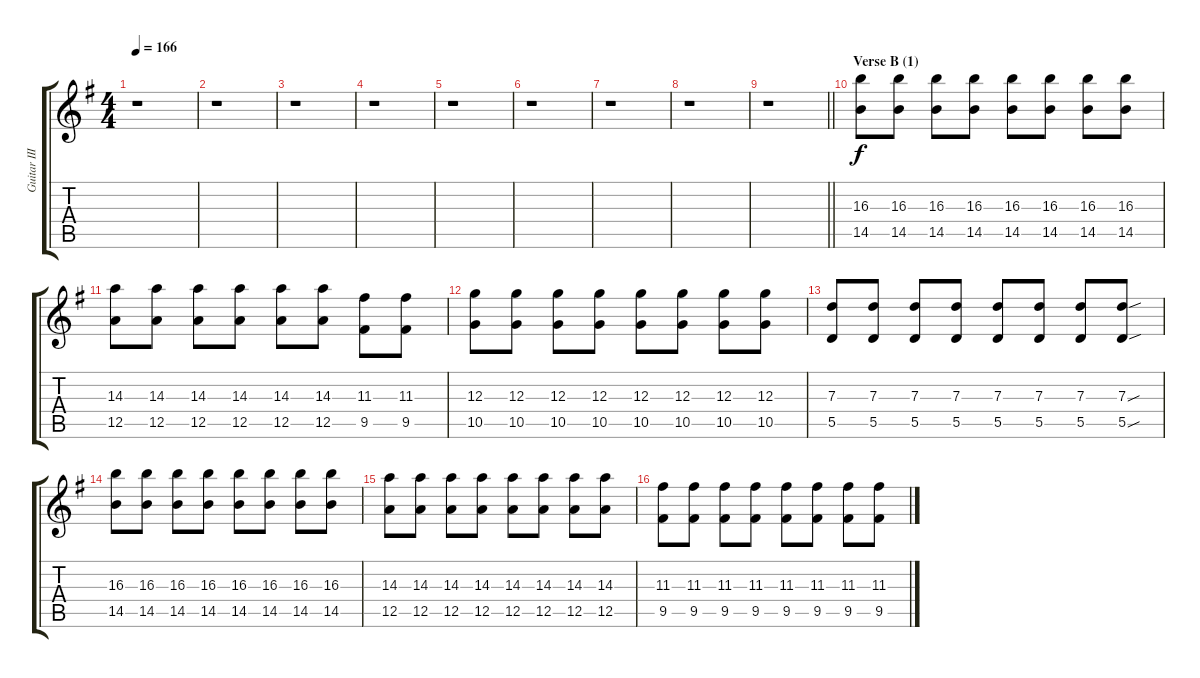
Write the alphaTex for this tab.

\track ("Guitar III (Jun)" "Guitar III") {instrument distortionguitar}
\staff {score tabs}
\tuning (E4 B3 G3 D3 A2 E2) {hide}
\ts (4 4)
\tempo 166
\clef g2
\ks g
r.1{dy f} |
r.1 |
r.1 |
r.1 |
r.1 |
r.1 |
r.1 |
r.1 |
\barLineRight lightlight
r.1 |
\section ("" "Verse B (1)")
(16.3 14.5).8 (16.3 14.5).8 (16.3 14.5).8 (16.3 14.5).8 (16.3 14.5).8 (16.3 14.5).8 (16.3 14.5).8 (16.3 14.5).8 |
(14.3 12.5).8 (14.3 12.5).8 (14.3 12.5).8 (14.3 12.5).8 (14.3 12.5).8 (14.3 12.5).8 (11.3 9.5).8 (11.3 9.5).8 |
(12.3 10.5).8 (12.3 10.5).8 (12.3 10.5).8 (12.3 10.5).8 (12.3 10.5).8 (12.3 10.5).8 (12.3 10.5).8 (12.3 10.5).8 |
(7.3 5.5).8 (7.3 5.5).8 (7.3 5.5).8 (7.3 5.5).8 (7.3 5.5).8 (7.3 5.5).8 (7.3 5.5).8 (7.3{sou} 5.5{sou}).8 |
(16.3 14.5).8 (16.3 14.5).8 (16.3 14.5).8 (16.3 14.5).8 (16.3 14.5).8 (16.3 14.5).8 (16.3 14.5).8 (16.3 14.5).8 |
(14.3 12.5).8 (14.3 12.5).8 (14.3 12.5).8 (14.3 12.5).8 (14.3 12.5).8 (14.3 12.5).8 (14.3 12.5).8 (14.3 12.5).8 |
(11.3 9.5).8 (11.3 9.5).8 (11.3 9.5).8 (11.3 9.5).8 (11.3 9.5).8 (11.3 9.5).8 (11.3 9.5).8 (11.3 9.5).8
